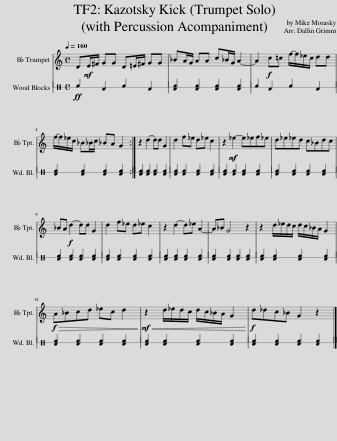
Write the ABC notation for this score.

X:1
%%score 1 2
L:1/8
Q:1/4=160
M:4/4
I:linebreak $
K:C
V:1 treble transpose=-2
V:2 perc stafflines=1
K:none
V:1
[K:C] D!mf!E/^F/ GG D=E/^F/ GG | _BA/G/ AA c_B/G/ A2- | A2!f! c=c f/-f/_e/c/ dd |$ f/-f/_e/c/ _B_B/c/ _BA G2 :| z2 d2- dd G2 | %5
 d2 f_e d_e c2 | z2!mf! _e2- e_ef_e | d_e_ed c_Bdc |$ _BA!f! d2- dd G2 | d2 f_e d_e c2 | %10
 z2 d2- d_e A2- | A_B G4 z2 | z2 d/_e/d/c/ d/c/_B/A/ G2 |$!f!!>(! A_Bcd _ec d2!>)! |!mf!!<(! z2 d/_e/d/c/ d/c/_B/A/ G2!<)! | %15
!f! d_dc_B G2 z2 |] %16
V:2
!ff! F2 D2 F2 D2 | [DF]2 [DF]2 [DF]2 [DF]2 | F2 D2 F2 D2 |$ [DF]2 [DF]2 [DF]2 [DF]2 :| [DF]2 [DF]2 [DF]2 [DF]2 | %5
 [DF]2 [DF]2 [DF]2 [DF]2 | [DF]2 [DF]2 [DF]2 [DF]2 | [DF]2 [DF]2 [DF]2 [DF]2 |$ [DF]2 [DF]2 [DF]2 [DF]2 | [DF]2 [DF]2 [DF]2 [DF]2 | %10
 [DF]2 [DF]2 [DF]2 [DF]2 | [DF]2 [DF]2 [DF]2 [DF]2 | [DF]2 [DF]2 [DF]2 [DF]2 |$ [DF]2 [DF]2 [DF]2 [DF]2 | [DF]2 [DF]2 [DF]2 [DF]2 | %15
 [DF]2 [DF]2 [DF]2 [DF]2 |] %16
